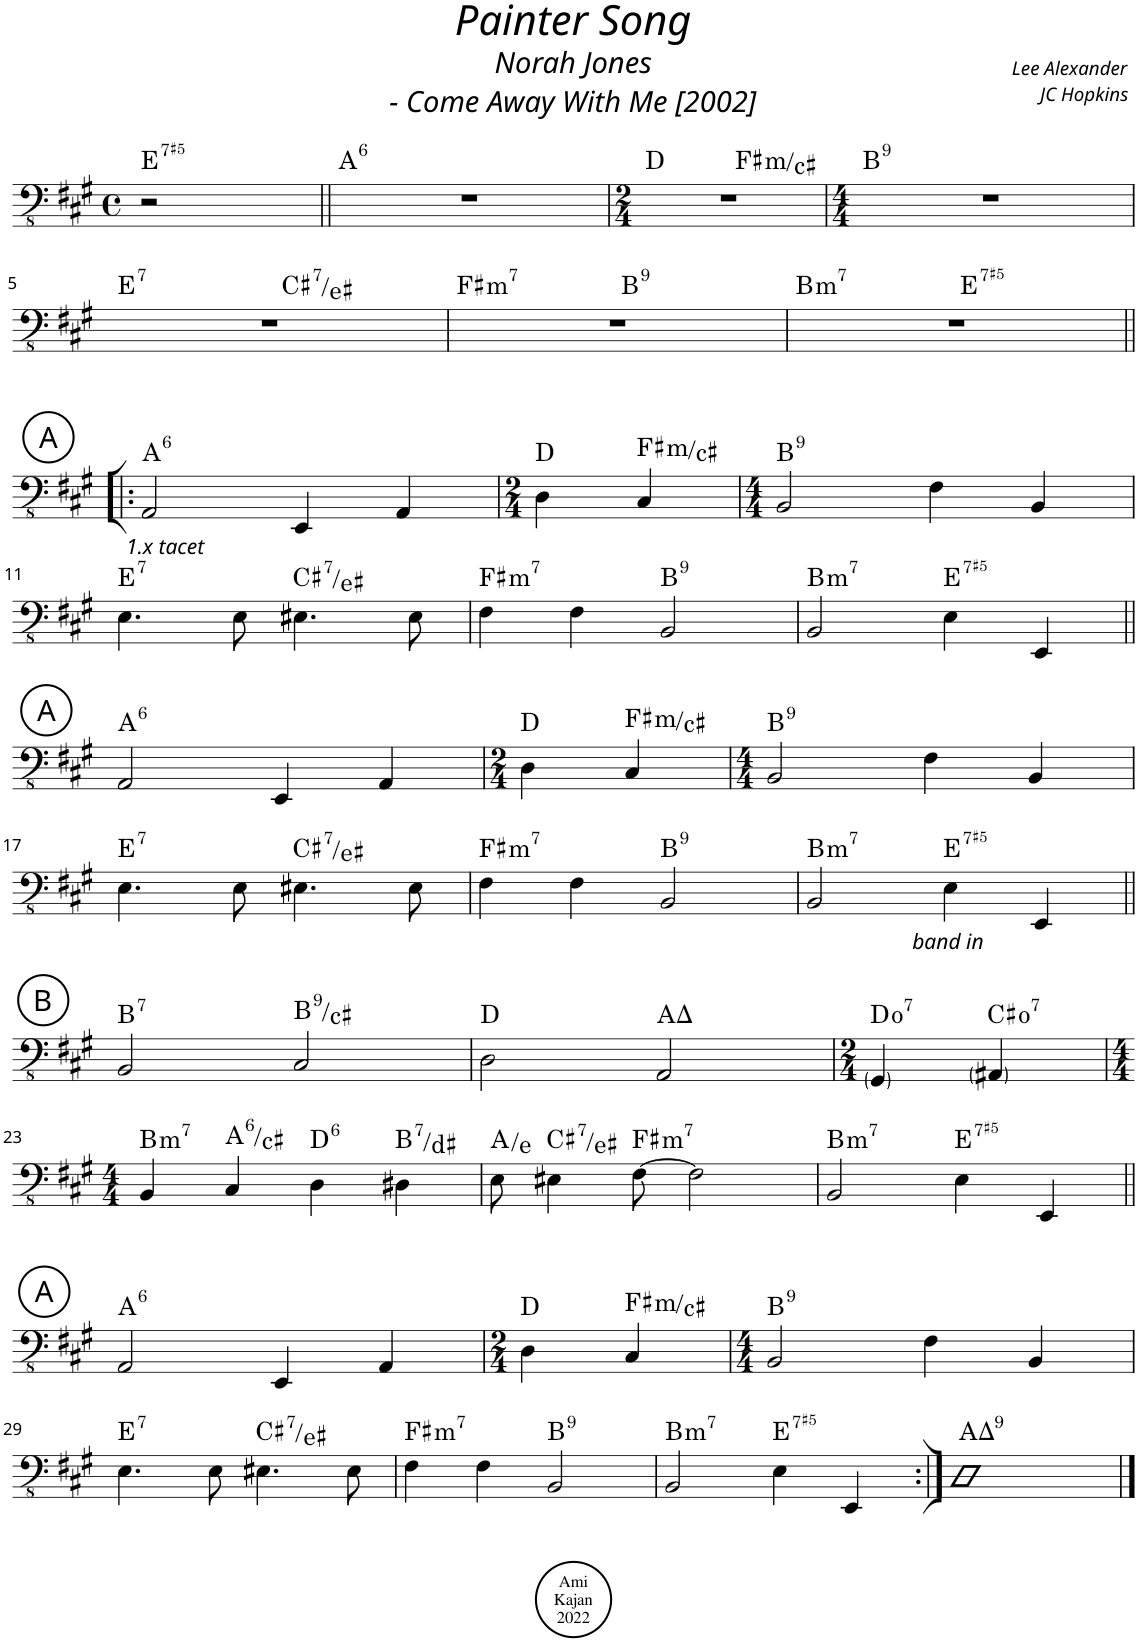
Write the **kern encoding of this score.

**kern	**harte
*part1	*part1
*staff1	*
*I"Acoustic Bass	*
*I'Bass	*
*clefFv4	*
*k[f#c#g#]	*
*M4/4	*
*met(c)	*
=1	=1
!	!LO:H:kt=7
2r	E:(3,#5,b7)
=2||	=2||
!	!LO:H:kt=6
1r	A:maj6
=3	=3
*M2/4	*
*^	*
2r	4ryy	D:maj
!	!	!LO:H:kt=m
.	4ryy	F#:min/5
*v	*v	*
=4	=4
*M4/4	*
*^	*
!	!	!LO:H:kt=9
*v	*v	*
1r	B:9
!!LO:LB:g=z
=5	=5
!	!LO:H:kt=7
*^	*
1r	2ryy	E:7
!	!	!LO:H:kt=7
.	2ryy	C#:7/3
=6	=6	=6
!	!	!LO:H:kt=m7
1r	2ryy	F#:min7
!	!	!LO:H:kt=9
.	2ryy	B:9
=7	=7	=7
!	!	!LO:H:kt=m7
1r	2ryy	B:min7
!	!	!LO:H:kt=7
.	2ryy	E:(3,#5,b7)
!!LO:LB:g=z	!!
!!LO:REH:place=s1:a:cj:enc=circle:fs=14:t=A	!!
=8!|:	=8!|:	=8!|:
!LO:TX:b:i:t=1.x tacet	!	!LO:H:kt=6
*v	*v	*
2AAA/	A:maj6
4EEE/	.
4AAA/	.
=9	=9
*M2/4	*
4DD\	D:maj
!	!LO:H:kt=m
4CC#/	F#:min/5
=10	=10
*M4/4	*
!	!LO:H:kt=9
2BBB/	B:9
4FF#\	.
4BBB/	.
!!LO:LB:g=z
=11	=11
!	!LO:H:kt=7
4.EE\	E:7
8EE\	.
!	!LO:H:kt=7
4.EE#X\	C#:7/3
8EE#\	.
=12	=12
!	!LO:H:kt=m7
4FF#\	F#:min7
4FF#\	.
!	!LO:H:kt=9
2BBB/	B:9
=13	=13
!	!LO:H:kt=m7
2BBB/	B:min7
!	!LO:H:kt=7
4EE\	E:(3,#5,b7)
4EEE/	.
!!LO:LB:g=z
!!LO:REH:place=s1:a:cj:enc=circle:fs=14:t=A
=14||	=14||
!	!LO:H:kt=6
2AAA/	A:maj6
4EEE/	.
4AAA/	.
=15	=15
*M2/4	*
4DD\	D:maj
!	!LO:H:kt=m
4CC#/	F#:min/5
=16	=16
*M4/4	*
!	!LO:H:kt=9
2BBB/	B:9
4FF#\	.
4BBB/	.
!!LO:LB:g=z
=17	=17
!	!LO:H:kt=7
4.EE\	E:7
8EE\	.
!	!LO:H:kt=7
4.EE#X\	C#:7/3
8EE#\	.
=18	=18
!	!LO:H:kt=m7
4FF#\	F#:min7
4FF#\	.
!	!LO:H:kt=9
2BBB/	B:9
=19	=19
!	!LO:H:kt=m7
2BBB/	B:min7
!LO:TX:b:i:t=band in	!LO:H:kt=7
4EE\	E:(3,#5,b7)
4EEE/	.
!!LO:LB:g=z
!!LO:REH:place=s1:a:cj:enc=circle:fs=14:t=B
=20||	=20||
!	!LO:H:kt=7
2BBB/	B:7
!	!LO:H:kt=9
2CC#/	B:9/2
=21	=21
2DD\	D:maj
2AAA/	A:maj
=22	=22
*M2/4	*
!	!LO:H:kt=7
4GGG#/	D:dim7
!	!LO:H:kt=7
4AAA#X/	C#:dim7
!!LO:LB:g=z
=23	=23
*M4/4	*
!	!LO:H:kt=m7
4BBB/	B:min7
!	!LO:H:kt=6
4CC#/	A:maj6/3
!	!LO:H:kt=6
4DD\	D:maj6
!	!LO:H:kt=7
4DD#X\	B:7/3
=24	=24
8EE\	A:maj/5
!	!LO:H:kt=7
4EE#X\	C#:7/3
!	!LO:H:kt=m7
[8FF#\	F#:min7
2FF#\]	.
=25	=25
!	!LO:H:kt=m7
2BBB/	B:min7
!	!LO:H:kt=7
4EE\	E:(3,#5,b7)
4EEE/	.
!!LO:LB:g=z
!!LO:REH:place=s1:a:cj:enc=circle:fs=14:t=A
=26||	=26||
!	!LO:H:kt=6
2AAA/	A:maj6
4EEE/	.
4AAA/	.
=27	=27
*M2/4	*
4DD\	D:maj
!	!LO:H:kt=m
4CC#/	F#:min/5
=28	=28
*M4/4	*
!	!LO:H:kt=9
2BBB/	B:9
4FF#\	.
4BBB/	.
!!LO:LB:g=z
=29	=29
!	!LO:H:kt=7
4.EE\	E:7
8EE\	.
!	!LO:H:kt=7
4.EE#X\	C#:7/3
8EE#\	.
=30	=30
!	!LO:H:kt=m7
4FF#\	F#:min7
4FF#\	.
!	!LO:H:kt=9
2BBB/	B:9
=31	=31
!	!LO:H:kt=m7
2BBB/	B:min7
!	!LO:H:kt=7
4EE\	E:(3,#5,b7)
4EEE/	.
=32:|!	=32:|!
!	!LO:H:kt=9
1DD	A:maj9
==	==
*-	*-
